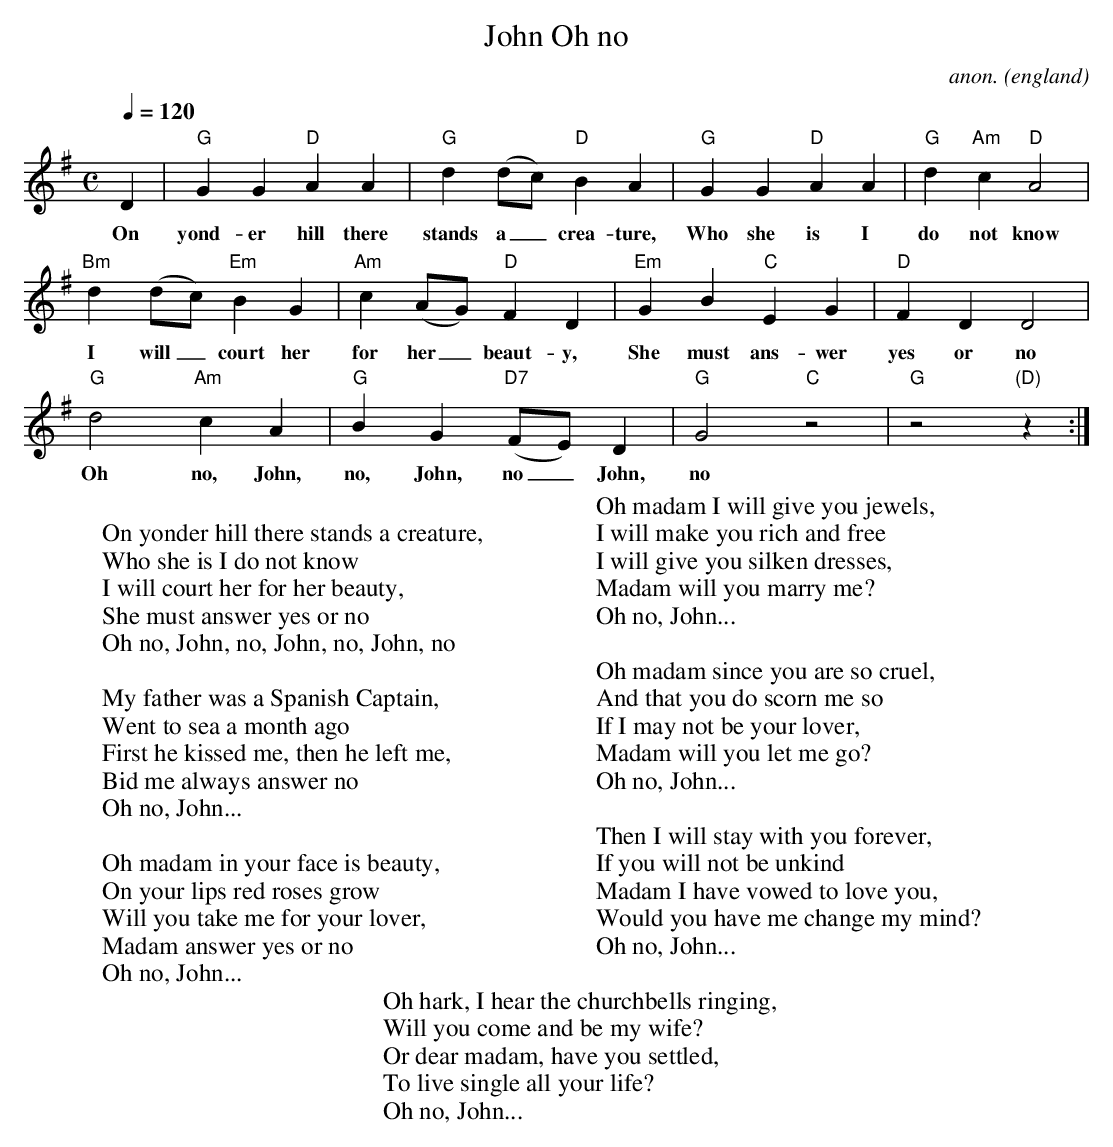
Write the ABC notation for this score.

X:1
T:Oh no, John
O:england
C:anon.
M:C
L:1/4
Q:1/4=120
K:G
D|"G"GG"D"AA|"G"d(d/c/)"D"BA|"G"GG"D"AA|"G"d"Am"c"D"A2|
w:On yond-er hill there  stands a_ crea-ture, Who she is I do not know
"Bm"d(d/c/)"Em"BG|"Am"c(A/G/)"D"FD|"Em"GB"C"EG|"D"FDD2|
w:I will_ court her for her_ beaut-y, She must ans-wer yes or no
"G"d2"Am"cA|"G"BG"D7"(F/E/)D|"G"G2 "C"z2|"G"z2 "(D)"z:|
w:Oh no, John, no, John, no_ John, no
W:
W:On yonder hill there stands a creature,
W:Who she is I do not know
W:I will court her for her beauty,
W:She must answer yes or no
W:  Oh no, John, no, John, no, John, no
W:
W:My father was a Spanish Captain,
W:Went to sea a month ago
W:First he kissed me, then he left me,
W:Bid me always answer no
W:  Oh no, John...
W:
W:Oh madam in your face is beauty,
W:On your lips red roses grow
W:Will you take me for your lover,
W:Madam answer yes or no
W:  Oh no, John...
W:
W:Oh madam I will give you jewels,
W:I will make you rich and free
W:I will give you silken dresses,
W:Madam will you marry me?
W:  Oh no, John...
W:
W:Oh madam since you are so cruel,
W:And that you do scorn me so
W:If I may not be your lover,
W:Madam will you let me go?
W:  Oh no, John...
W:
W:Then I will stay with you forever,
W:If you will not be unkind
W:Madam I have vowed to love you,
W:Would you have me change my mind?
W:  Oh no, John...
W:
W:Oh hark, I hear the churchbells ringing,
W:Will you come and be my wife?
W:Or dear madam, have you settled,
W:To live single all your life?
W:  Oh no, John...
